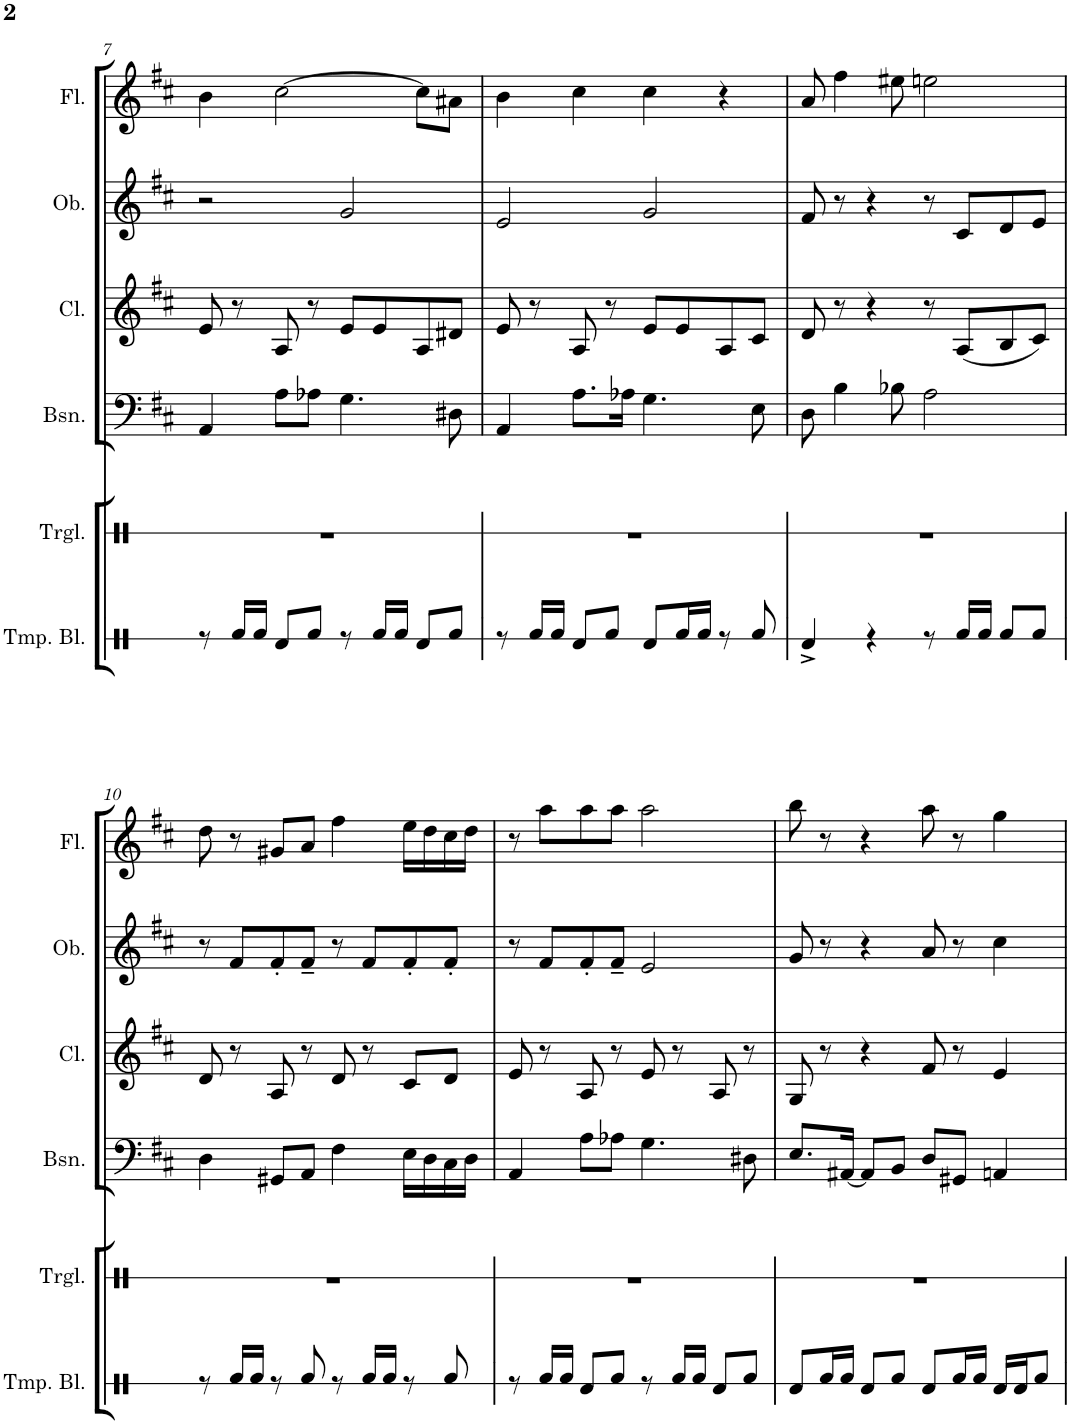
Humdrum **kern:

**kern	**kern	**kern	**kern	**kern	**kern
*part6	*part5	*part4	*part3	*part2	*part1
*staff6	*staff5	*staff4	*staff3	*staff2	*staff1
*I"Temple Blocks	*I"Triangle	*I"Bassoon	*I"Clarinet	*I"Oboe	*I"Flute
*I'Tmp. Bl.	*I'Trgl.	*I'Bsn.	*I'Cl.	*I'Ob.	*I'Fl.
!!LO:PB:g=z
*clefX	*clefX	*clefF4	*clefG2	*clefG2	*clefG2
*	*	*	*ITrd1c2	*	*
*k[]	*k[]	*k[f#c#]	*k[f#c#]	*k[f#c#]	*k[f#c#]
*M4/4	*M4/4	*M4/4	*M4/4	*M4/4	*M4/4
=7	=7	=7	=7	=7	=7
8r	1r	4AA/	8e/	2r	4b\
16Rf/LL	.	.	8r	.	.
16Rf/JJ	.	.	.	.	.
8Rd/L	.	8A\L	8A/	.	[2cc#\
8Rf/J	.	8A-X\J	8r	.	.
8r	.	4.G\	8e/L	2g/	.
16Rf/LL	.	.	8e/	.	.
16Rf/JJ	.	.	.	.	.
8Rd/L	.	.	8A/	.	8cc#\L]
8Rf/J	.	8D#X\	8d#X/J	.	8a#X\J
=8	=8	=8	=8	=8	=8
8r	1r	4AA/	8e/	2e/	4b\
16Rf/LL	.	.	8r	.	.
16Rf/JJ	.	.	.	.	.
8Rd/L	.	8.A\L	8A/	.	4cc#\
8Rf/J	.	.	8r	.	.
.	.	16A-X\Jk	.	.	.
8Rd/L	.	4.G\	8e/L	2g/	4cc#\
16Rf/L	.	.	8e/	.	.
16Rf/JJ	.	.	.	.	.
8r	.	.	8A/	.	4r
8Rf/	.	8E\	8c#/J	.	.
=9	=9	=9	=9	=9	=9
4Rd^/	1r	8D\	8d/	8f#/	8a/
.	.	4B\	8r	8r	4ff#\
4r	.	.	4r	4r	.
.	.	8B-X\	.	.	8ee#X\
8r	.	2A\	8r	8r	2een\
16Rf/LL	.	.	(8A/L	8c#/L	.
16Rf/JJ	.	.	.	.	.
8Rf/L	.	.	8B/	8d/	.
8Rf/J	.	.	8c#/J)	8e/J	.
!!LO:LB:g=z
=10	=10	=10	=10	=10	=10
8r	1r	4D\	8d/	8r	8dd\
16Rf/LL	.	.	8r	8f#/L	8r
16Rf/JJ	.	.	.	.	.
8r	.	8GG#X/L	8A/	8f#'/	8g#X/L
8Rf/	.	8AA/J	8r	8f#~/J	8a/J
8r	.	4F#\	8d/	8r	4ff#\
16Rf/LL	.	.	8r	8f#/L	.
16Rf/JJ	.	.	.	.	.
8r	.	16E\LL	8c#/L	8f#'/	16ee\LL
.	.	16D\	.	.	16dd\
8Rf/	.	16C#\	8d/J	8f#'/J	16cc#\
.	.	16D\JJ	.	.	16dd\JJ
=11	=11	=11	=11	=11	=11
8r	1r	4AA/	8e/	8r	8r
16Rf/LL	.	.	8r	8f#/L	8aa\L
16Rf/JJ	.	.	.	.	.
8Rd/L	.	8A\L	8A/	8f#'/	8aa\
8Rf/J	.	8A-X\J	8r	8f#~/J	8aa\J
8r	.	4.G\	8e/	2e/	2aa\
16Rf/LL	.	.	8r	.	.
16Rf/JJ	.	.	.	.	.
8Rd/L	.	.	8A/	.	.
8Rf/J	.	8D#X\	8r	.	.
=12	=12	=12	=12	=12	=12
8Rd/L	1r	8.E/L	8G/	8g/	8bb\
16Rf/L	.	.	8r	8r	8r
16Rf/JJ	.	[16AA#X/Jk	.	.	.
8Rd/L	.	8AA#/L]	4r	4r	4r
8Rf/J	.	8BB/J	.	.	.
8Rd/L	.	8D/L	8f#/	8a/	8aa\
16Rf/L	.	8GG#X/J	8r	8r	8r
16Rf/JJ	.	.	.	.	.
16Rd/LL	.	4AAn/	4e/	4cc#\	4gg\
16Rd/J	.	.	.	.	.
8Rf/J	.	.	.	.	.
=	=	=	=	=	=
*-	*-	*-	*-	*-	*-
